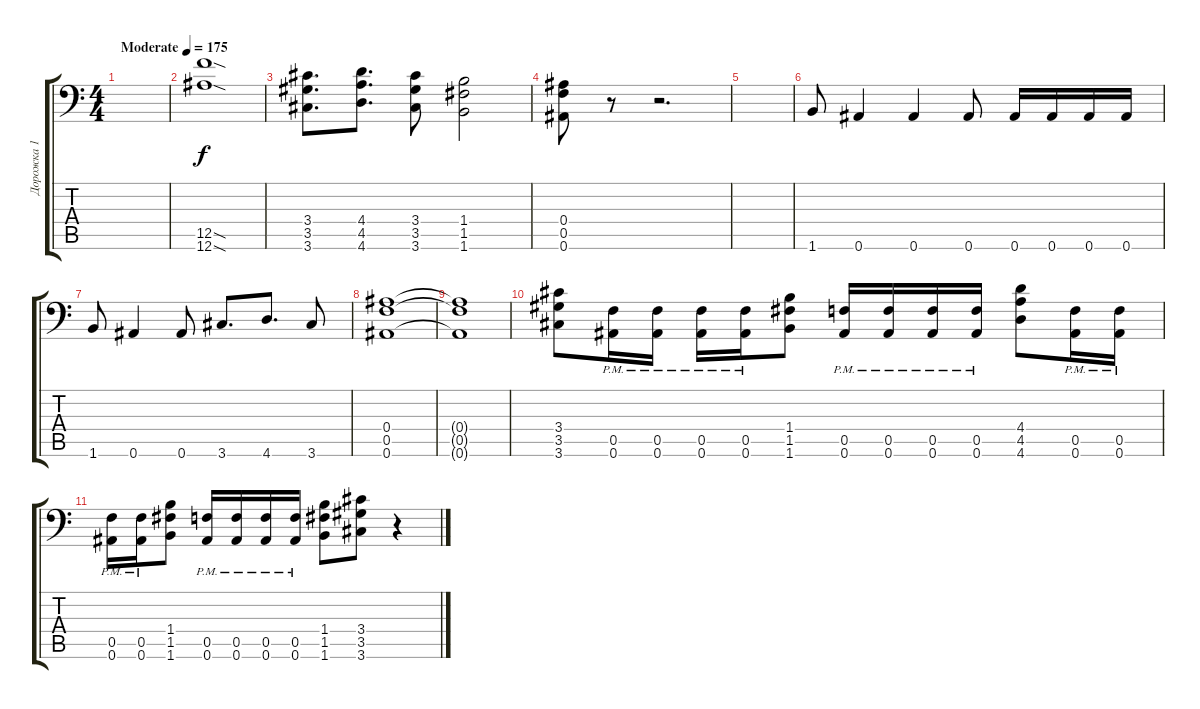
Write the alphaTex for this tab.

\track ("Дорожка 1" "Дорожка 1") {instrument distortionguitar}
\staff {score tabs}
\tuning (C4 G3 Eb3 Bb2 F2 Bb1) {hide}
\ts (4 4)
\tempo (175 "Moderate")
\clef f4
\ks c
|
(12.5{sod} 12.6{sod}).1 |
(3.4 3.5 3.6).8{d} (4.4 4.5 4.6).8{d} (3.4 3.5 3.6).8 (1.4 1.5 1.6).2 |
(0.4 0.5 0.6).8 r.8 r.2{d} |
|
1.6.8 0.6.4 0.6.4 0.6.8 0.6.16 0.6.16 0.6.16 0.6.16 |
1.6.8 0.6.4 0.6.8 3.6.8{d} 4.6.8{d} 3.6.8 |
(0.4 0.5 0.6).1 |
(0.4{t} 0.5{t} 0.6{t}).1 |
(3.4 3.5 3.6).8 (0.5{pm} 0.6{pm}).16 (0.5{pm} 0.6{pm}).16 (0.5{pm} 0.6{pm}).16 (0.5{pm} 0.6{pm}).16 (1.4 1.5 1.6).8 (0.5{pm} 0.6{pm}).16 (0.5{pm} 0.6{pm}).16 (0.5{pm} 0.6{pm}).16 (0.5{pm} 0.6{pm}).16 (4.4 4.5 4.6).8 (0.5{pm} 0.6{pm}).16 (0.5{pm} 0.6{pm}).16 |
(0.5{pm} 0.6{pm}).16 (0.5{pm} 0.6{pm}).16 (1.4 1.5 1.6).8 (0.5{pm} 0.6{pm}).16 (0.5{pm} 0.6{pm}).16 (0.5{pm} 0.6{pm}).16 (0.5{pm} 0.6{pm}).16 (1.4 1.5 1.6).8 (3.4 3.5 3.6).8 r.4
